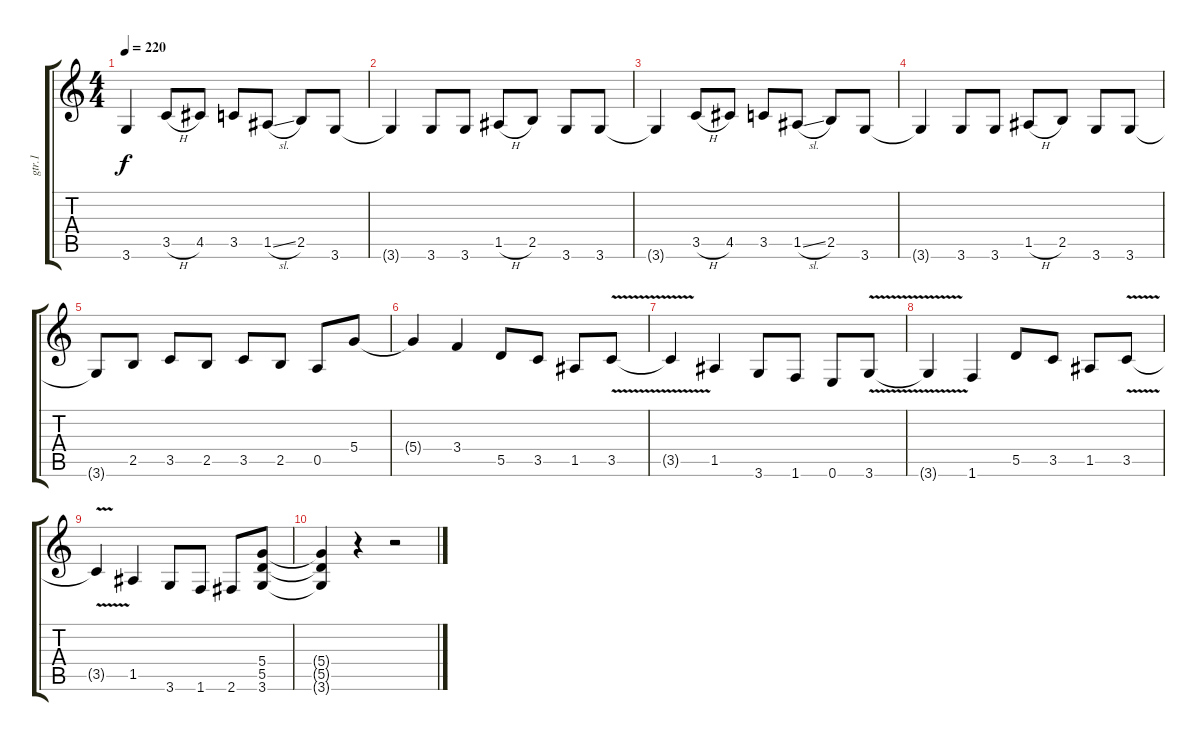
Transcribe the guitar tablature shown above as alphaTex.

\track ("gtr.1" "gtr.1") {instrument distortionguitar}
\staff {score tabs}
\tuning (E4 B3 G3 D3 A2 E2) {hide}
\ts (4 4)
\tempo 220
\clef g2
\ks c
3.6{t}.4{dy f} 3.5{h}.8 4.5.8 3.5.8 1.5{sl}.8 2.5.8 3.6.8 |
3.6{t}.4 3.6.8 3.6.8 1.5{h}.8 2.5.8 3.6.8 3.6.8 |
3.6{t}.4 3.5{h}.8 4.5.8 3.5.8 1.5{sl}.8 2.5.8 3.6.8 |
3.6{t}.4 3.6.8 3.6.8 1.5{h}.8 2.5.8 3.6.8 3.6.8 |
3.6{t}.8 2.5.8 3.5.8 2.5.8 3.5.8 2.5.8 0.5.8 5.4.8 |
5.4{t}.4 3.4.4 5.5.8 3.5.8 1.5.8 3.5{v}.8 |
3.5{t}.4 1.5.4 3.6.8 1.6.8 0.6.8 3.6{v}.8 |
3.6{t}.4 1.6.4 5.5.8 3.5.8 1.5.8 3.5{v}.8 |
3.5{t}.4 1.5.4 3.6.8 1.6.8 2.6.8 (5.4 5.5 3.6).8 |
(5.4{t} 5.5{t} 3.6{t}).4 r.4 r.2
